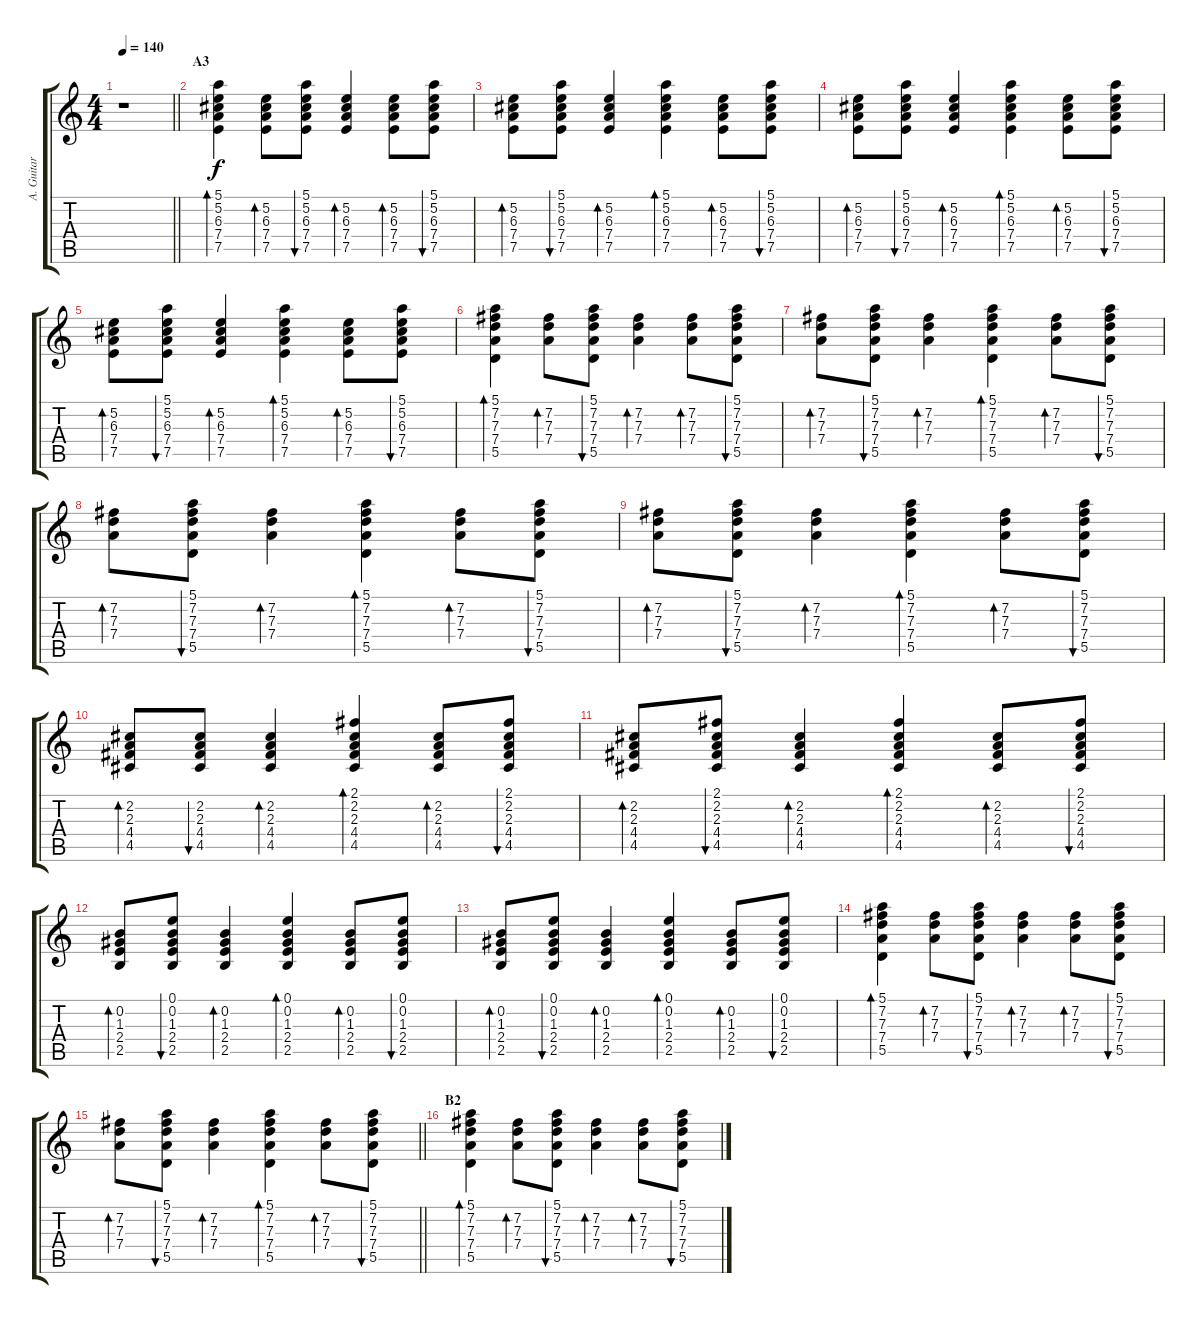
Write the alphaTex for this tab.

\track ("A. Guitar I" "A. Guitar ") {instrument acousticguitarsteel}
\staff {score tabs}
\tuning (E4 B3 G3 D3 A2 E2) {hide}
\ts (4 4)
\tempo 140
\clef g2
\barLineRight lightlight
\ks c
r.1{dy f} |
\section ("" "A3")
(5.1 5.2 6.3 7.4 7.5).4{bd 60} (5.2 6.3 7.4 7.5).8{bd 60} (5.1 5.2 6.3 7.4 7.5).8{bu 60} (5.2 6.3 7.4 7.5).4{bd 60} (5.2 6.3 7.4 7.5).8{bd 60} (5.1 5.2 6.3 7.4 7.5).8{bu 60} |
(5.2 6.3 7.4 7.5).8{bd 60} (5.1 5.2 6.3 7.4 7.5).8{bu 60} (5.2 6.3 7.4 7.5).4{bd 60} (5.1 5.2 6.3 7.4 7.5).4{bd 60} (5.2 6.3 7.4 7.5).8{bd 60} (5.1 5.2 6.3 7.4 7.5).8{bu 60} |
(5.2 6.3 7.4 7.5).8{bd 60} (5.1 5.2 6.3 7.4 7.5).8{bu 60} (5.2 6.3 7.4 7.5).4{bd 60} (5.1 5.2 6.3 7.4 7.5).4{bd 60} (5.2 6.3 7.4 7.5).8{bd 60} (5.1 5.2 6.3 7.4 7.5).8{bu 60} |
(5.2 6.3 7.4 7.5).8{bd 60} (5.1 5.2 6.3 7.4 7.5).8{bu 60} (5.2 6.3 7.4 7.5).4{bd 60} (5.1 5.2 6.3 7.4 7.5).4{bd 60} (5.2 6.3 7.4 7.5).8{bd 60} (5.1 5.2 6.3 7.4 7.5).8{bu 60} |
(5.1 7.2 7.3 7.4 5.5).4{bd 60} (7.2 7.3 7.4).8{bd 60} (5.1 7.2 7.3 7.4 5.5).8{bu 60} (7.2 7.3 7.4).4{bd 60} (7.2 7.3 7.4).8{bd 60} (5.1 7.2 7.3 7.4 5.5).8{bu 60} |
(7.2 7.3 7.4).8{bd 60} (5.1 7.2 7.3 7.4 5.5).8{bu 60} (7.2 7.3 7.4).4{bd 60} (5.1 7.2 7.3 7.4 5.5).4{bd 60} (7.2 7.3 7.4).8{bd 60} (5.1 7.2 7.3 7.4 5.5).8{bu 60} |
(7.2 7.3 7.4).8{bd 60} (5.1 7.2 7.3 7.4 5.5).8{bu 60} (7.2 7.3 7.4).4{bd 60} (5.1 7.2 7.3 7.4 5.5).4{bd 60} (7.2 7.3 7.4).8{bd 60} (5.1 7.2 7.3 7.4 5.5).8{bu 60} |
(7.2 7.3 7.4).8{bd 60} (5.1 7.2 7.3 7.4 5.5).8{bu 60} (7.2 7.3 7.4).4{bd 60} (5.1 7.2 7.3 7.4 5.5).4{bd 60} (7.2 7.3 7.4).8{bd 60} (5.1 7.2 7.3 7.4 5.5).8{bu 60} |
(2.2 2.3 4.4 4.5).8{bd 60} (2.2 2.3 4.4 4.5).8{bu 60} (2.2 2.3 4.4 4.5).4{bd 60} (2.1 2.2 2.3 4.4 4.5).4{bd 60} (2.2 2.3 4.4 4.5).8{bd 60} (2.1 2.2 2.3 4.4 4.5).8{bu 60} |
(2.2 2.3 4.4 4.5).8{bd 60} (2.1 2.2 2.3 4.4 4.5).8{bu 60} (2.2 2.3 4.4 4.5).4{bd 60} (2.1 2.2 2.3 4.4 4.5).4{bd 60} (2.2 2.3 4.4 4.5).8{bd 60} (2.1 2.2 2.3 4.4 4.5).8{bu 60} |
(0.2 1.3 2.4 2.5).8{bd 60} (0.1 0.2 1.3 2.4 2.5).8{bu 60} (0.2 1.3 2.4 2.5).4{bd 60} (0.1 0.2 1.3 2.4 2.5).4{bd 60} (0.2 1.3 2.4 2.5).8{bd 60} (0.1 0.2 1.3 2.4 2.5).8{bu 60} |
(0.2 1.3 2.4 2.5).8{bd 60} (0.1 0.2 1.3 2.4 2.5).8{bu 60} (0.2 1.3 2.4 2.5).4{bd 60} (0.1 0.2 1.3 2.4 2.5).4{bd 60} (0.2 1.3 2.4 2.5).8{bd 60} (0.1 0.2 1.3 2.4 2.5).8{bu 60} |
(5.1 7.2 7.3 7.4 5.5).4{bd 60} (7.2 7.3 7.4).8{bd 60} (5.1 7.2 7.3 7.4 5.5).8{bu 60} (7.2 7.3 7.4).4{bd 60} (7.2 7.3 7.4).8{bd 60} (5.1 7.2 7.3 7.4 5.5).8{bu 60} |
\barLineRight lightlight
(7.2 7.3 7.4).8{bd 60} (5.1 7.2 7.3 7.4 5.5).8{bu 60} (7.2 7.3 7.4).4{bd 60} (5.1 7.2 7.3 7.4 5.5).4{bd 60} (7.2 7.3 7.4).8{bd 60} (5.1 7.2 7.3 7.4 5.5).8{bu 60} |
\section ("" "B2")
(5.1 7.2 7.3 7.4 5.5).4{bd 60} (7.2 7.3 7.4).8{bd 60} (5.1 7.2 7.3 7.4 5.5).8{bu 60} (7.2 7.3 7.4).4{bd 60} (7.2 7.3 7.4).8{bd 60} (5.1 7.2 7.3 7.4 5.5).8{bu 60}
